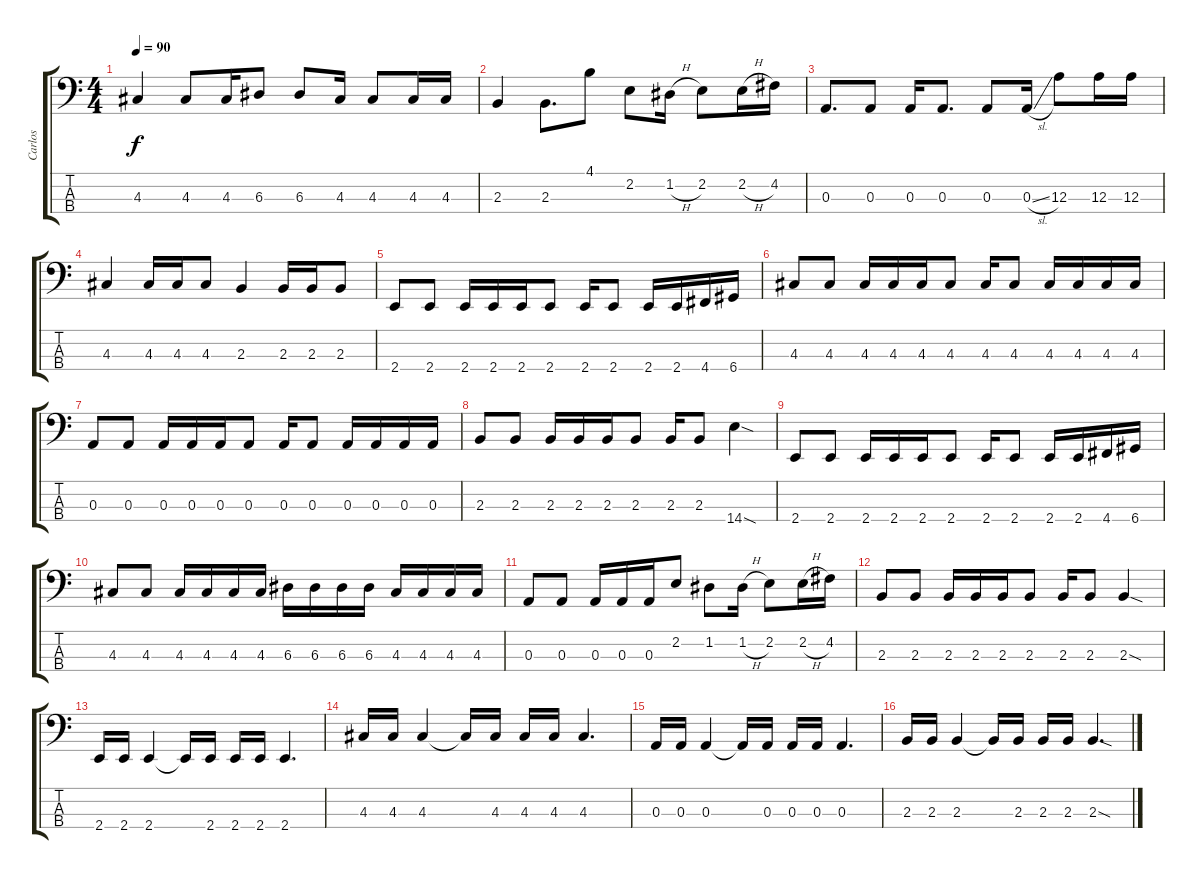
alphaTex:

\track ("Carlos" "Carlos") {solo instrument electricbassfinger}
\staff {score tabs}
\tuning (G2 D2 A1 D1) {hide}
\ts (4 4)
\tempo 90
\clef f4
\ks c
4.3.4{dy f} 4.3.8 4.3.16 6.3.8 6.3.8 4.3.16 4.3.8 4.3.16 4.3.16 |
2.3.4 2.3.8{d} 4.1.8 2.2.8 1.2{h}.16 2.2.8 2.2{h}.16 4.2.16 |
0.3.8{d} 0.3.8 0.3.16 0.3.8{d} 0.3.8 0.3{sl}.16 12.3.8 12.3.16 12.3.16 |
4.3.4 4.3.16 4.3.16 4.3.8 2.3.4 2.3.16 2.3.16 2.3.8 |
2.4.8 2.4.8 2.4.16 2.4.16 2.4.16 2.4.8 2.4.16 2.4.8 2.4.16 2.4.16 4.4.16 6.4.16 |
4.3.8 4.3.8 4.3.16 4.3.16 4.3.16 4.3.8 4.3.16 4.3.8 4.3.16 4.3.16 4.3.16 4.3.16 |
0.3.8 0.3.8 0.3.16 0.3.16 0.3.16 0.3.8 0.3.16 0.3.8 0.3.16 0.3.16 0.3.16 0.3.16 |
2.3.8 2.3.8 2.3.16 2.3.16 2.3.16 2.3.8 2.3.16 2.3.8 14.4{sod}.4 |
2.4.8 2.4.8 2.4.16 2.4.16 2.4.16 2.4.8 2.4.16 2.4.8 2.4.16 2.4.16 4.4.16 6.4.16 |
4.3.8 4.3.8 4.3.16 4.3.16 4.3.16 4.3.16 6.3.16 6.3.16 6.3.16 6.3.16 4.3.16 4.3.16 4.3.16 4.3.16 |
0.3.8 0.3.8 0.3.16 0.3.16 0.3.16 2.2.8 1.2.8 1.2{h}.16 2.2.8 2.2{h}.16 4.2.16 |
2.3.8 2.3.8 2.3.16 2.3.16 2.3.16 2.3.8 2.3.16 2.3.8 2.3{sod}.4 |
2.4.16 2.4.16 2.4.4 2.4{t}.16 2.4.16 2.4.16 2.4.16 2.4.4{d} |
4.3.16 4.3.16 4.3.4 4.3{t}.16 4.3.16 4.3.16 4.3.16 4.3.4{d} |
0.3.16 0.3.16 0.3.4 0.3{t}.16 0.3.16 0.3.16 0.3.16 0.3.4{d} |
2.3.16 2.3.16 2.3.4 2.3{t}.16 2.3.16 2.3.16 2.3.16 2.3{sod}.4{d}
